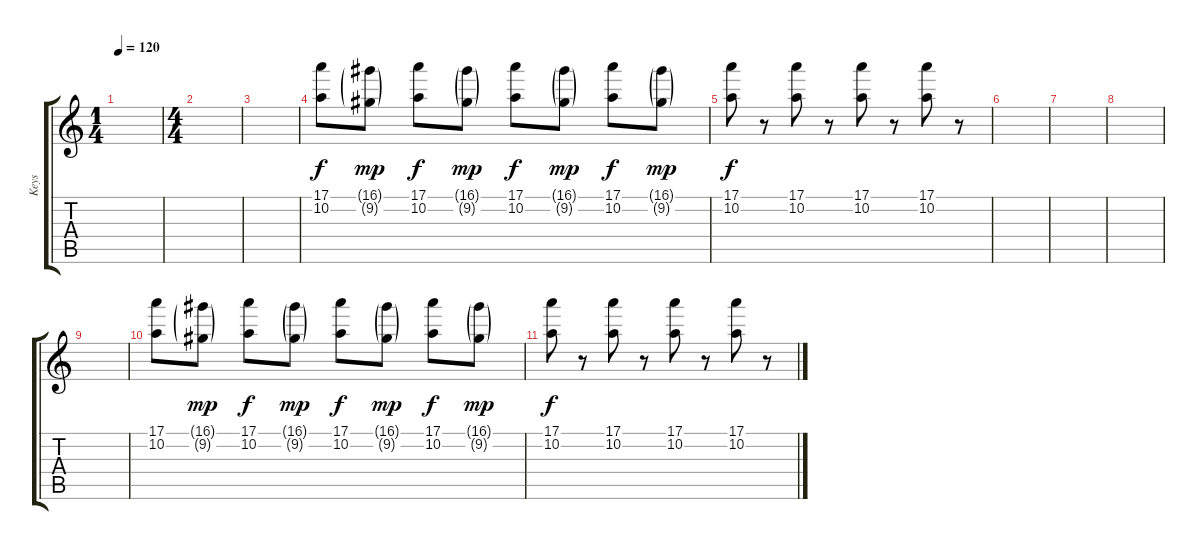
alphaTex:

\track ("Keys" "Keys") {instrument stringensemble1}
\staff {score tabs}
\tuning (E5 B4 G4 D4 A3 E3) {hide}
\ts (1 4)
\tempo 120
\clef g2
\ks c
|
\ts (4 4)
|
|
(17.1 10.2).8 (16.1{g} 9.2{g}).8{dy mp} (17.1 10.2).8{dy f} (16.1{g} 9.2{g}).8{dy mp} (17.1 10.2).8{dy f} (16.1{g} 9.2{g}).8{dy mp} (17.1 10.2).8{dy f} (16.1{g} 9.2{g}).8{dy mp} |
(17.1 10.2).8{dy f} r.8 (17.1 10.2).8 r.8 (17.1 10.2).8 r.8 (17.1 10.2).8 r.8 |
|
|
|
|
(17.1 10.2).8 (16.1{g} 9.2{g}).8{dy mp} (17.1 10.2).8{dy f} (16.1{g} 9.2{g}).8{dy mp} (17.1 10.2).8{dy f} (16.1{g} 9.2{g}).8{dy mp} (17.1 10.2).8{dy f} (16.1{g} 9.2{g}).8{dy mp} |
(17.1 10.2).8{dy f} r.8 (17.1 10.2).8 r.8 (17.1 10.2).8 r.8 (17.1 10.2).8 r.8
